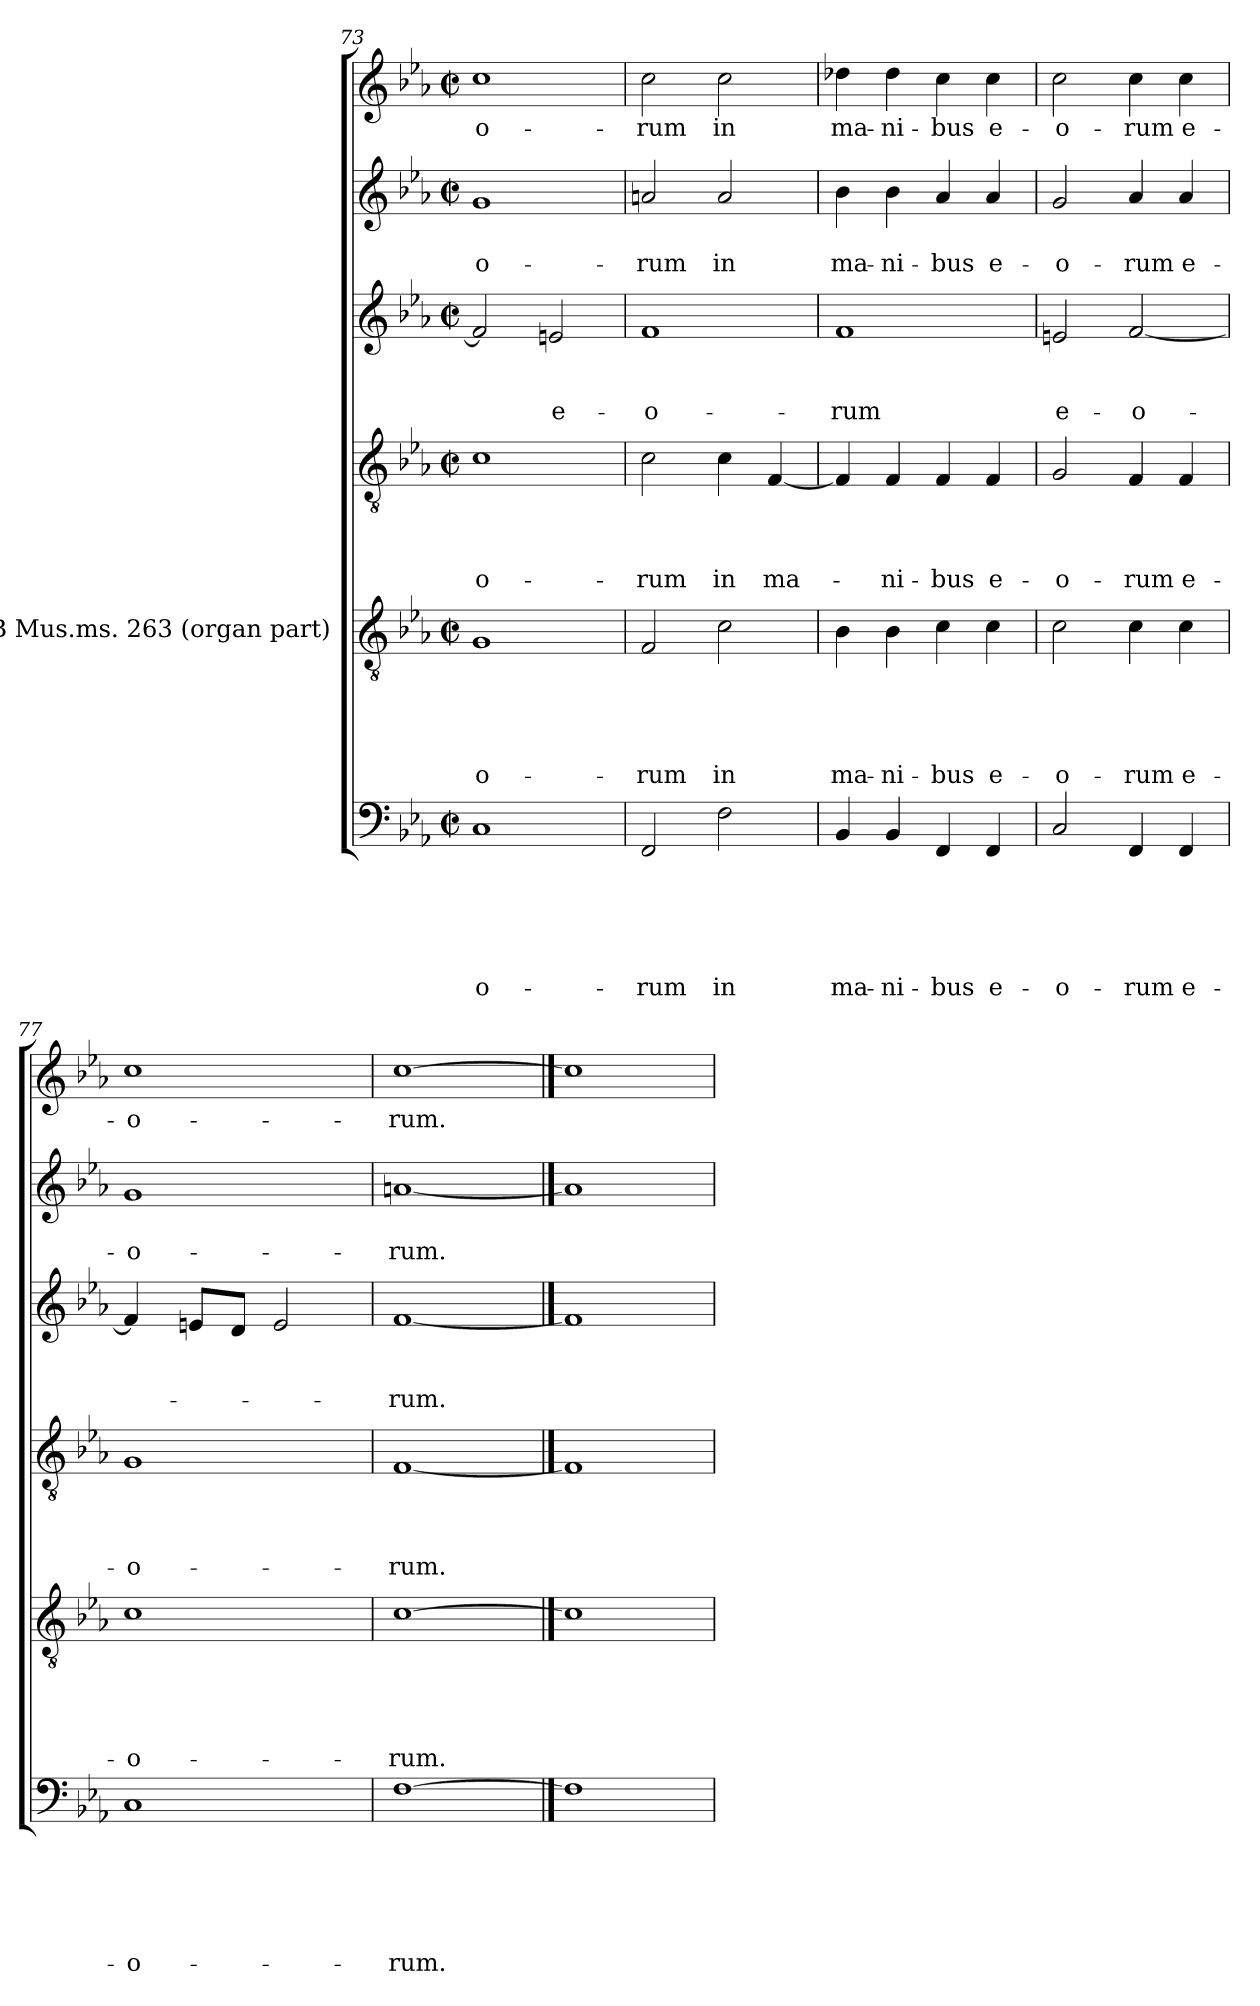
**kern	**text	**text	**text	**text	**text	**text	**kern	**text	**text	**text	**text	**text	**kern	**text	**text	**text	**text	**kern	**text	**text	**text	**kern	**text	**text	**kern	**text
*part6	*part6	*part6	*part6	*part6	*part6	*part6	*part5	*part5	*part5	*part5	*part5	*part5	*part4	*part4	*part4	*part4	*part4	*part3	*part3	*part3	*part3	*part2	*part2	*part2	*part1	*part1
*staff6	*staff6	*staff6	*staff6	*staff6	*staff6	*staff6	*staff5	*staff5	*staff5	*staff5	*staff5	*staff5	*staff4	*staff4	*staff4	*staff4	*staff4	*staff3	*staff3	*staff3	*staff3	*staff2	*staff2	*staff2	*staff1	*staff1
*	*	*	*	*	*	*	*I"BSB Mus.ms. 263 (organ part)	*	*	*	*	*	*	*	*	*	*	*	*	*	*	*	*	*	*	*
!!LO:PB:g=z
*clefF4	*	*	*	*	*	*	*clefGv2	*	*	*	*	*	*clefGv2	*	*	*	*	*clefG2	*	*	*	*clefG2	*	*	*clefG2	*
*k[b-e-a-]	*	*	*	*	*	*	*k[b-e-a-]	*	*	*	*	*	*k[b-e-a-]	*	*	*	*	*k[b-e-a-]	*	*	*	*k[b-e-a-]	*	*	*k[b-e-a-]	*
*E-:	*	*	*	*	*	*	*E-:	*	*	*	*	*	*E-:	*	*	*	*	*E-:	*	*	*	*E-:	*	*	*E-:	*
*M2/2	*	*	*	*	*	*	*M2/2	*	*	*	*	*	*M2/2	*	*	*	*	*M2/2	*	*	*	*M2/2	*	*	*M2/2	*
*met(c|)	*	*	*	*	*	*	*met(c|)	*	*	*	*	*	*met(c|)	*	*	*	*	*met(c|)	*	*	*	*met(c|)	*	*	*met(c|)	*
=73	=73	=73	=73	=73	=73	=73	=73	=73	=73	=73	=73	=73	=73	=73	=73	=73	=73	=73	=73	=73	=73	=73	=73	=73	=73	=73
!	!	!	!	!	!	!LO:LY:b:rj	!	!	!	!	!	!LO:LY:b:rj	!	!	!	!	!LO:LY:b:rj	!	!	!	!	!	!	!LO:LY:b:rj	!	!LO:LY:b:rj
1C	.	.	.	.	.	-o-	1G	.	.	.	.	-o-	1c	.	.	.	-o-	2f/]	.	.	.	1g	.	-o-	1cc	-o-
!	!	!	!	!	!	!	!	!	!	!	!	!	!	!	!	!	!	!	!	!	!LO:LY:b	!	!	!	!	!
.	.	.	.	.	.	.	.	.	.	.	.	.	.	.	.	.	.	2en/	.	.	e-	.	.	.	.	.
=74	=74	=74	=74	=74	=74	=74	=74	=74	=74	=74	=74	=74	=74	=74	=74	=74	=74	=74	=74	=74	=74	=74	=74	=74	=74	=74
!	!	!	!	!	!	!LO:LY:b	!	!	!	!	!	!LO:LY:b	!	!	!	!	!LO:LY:b	!	!	!	!LO:LY:b:rj	!	!	!LO:LY:b	!	!LO:LY:b
2FF/	.	.	.	.	.	-rum	2F/	.	.	.	.	-rum	2c\	.	.	.	-rum	1f	.	.	-o-	2an/	.	-rum	2cc\	-rum
!	!	!	!	!	!	!LO:LY:b	!	!	!	!	!	!LO:LY:b	!	!	!	!	!LO:LY:b	!	!	!	!	!	!	!LO:LY:b	!	!LO:LY:b
2F\	.	.	.	.	.	in	2c\	.	.	.	.	in	4c\	.	.	.	in	.	.	.	.	2a/	.	in	2cc\	in
!	!	!	!	!	!	!	!	!	!	!	!	!	!	!	!	!	!LO:LY:b	!	!	!	!	!	!	!	!	!
.	.	.	.	.	.	.	.	.	.	.	.	.	[<4F/	.	.	.	ma-	.	.	.	.	.	.	.	.	.
=75	=75	=75	=75	=75	=75	=75	=75	=75	=75	=75	=75	=75	=75	=75	=75	=75	=75	=75	=75	=75	=75	=75	=75	=75	=75	=75
!	!	!	!	!	!	!LO:LY:b	!	!	!	!	!	!LO:LY:b	!	!	!	!	!	!	!	!	!LO:LY:b	!	!	!LO:LY:b	!	!LO:LY:b
4BB-/	.	.	.	.	.	ma-	4B-\	.	.	.	.	ma-	4F/]	.	.	.	.	1f	.	.	-rum	4b-\	.	ma-	4dd-X\	ma-
!	!	!	!	!	!	!LO:LY:b	!	!	!	!	!	!LO:LY:b	!	!	!	!	!LO:LY:b	!	!	!	!	!	!	!LO:LY:b	!	!LO:LY:b
4BB-/	.	.	.	.	.	-ni-	4B-\	.	.	.	.	-ni-	4F/	.	.	.	-ni-	.	.	.	.	4b-\	.	-ni-	4dd-\	-ni-
!	!	!	!	!	!	!LO:LY:b	!	!	!	!	!	!LO:LY:b	!	!	!	!	!LO:LY:b	!	!	!	!	!	!	!LO:LY:b	!	!LO:LY:b
4FF/	.	.	.	.	.	-bus	4c\	.	.	.	.	-bus	4F/	.	.	.	-bus	.	.	.	.	4a-/	.	-bus	4cc\	-bus
!	!	!	!	!	!	!LO:LY:b	!	!	!	!	!	!LO:LY:b	!	!	!	!	!LO:LY:b	!	!	!	!	!	!	!LO:LY:b	!	!LO:LY:b
4FF/	.	.	.	.	.	e-	4c\	.	.	.	.	e-	4F/	.	.	.	e-	.	.	.	.	4a-/	.	e-	4cc\	e-
=76	=76	=76	=76	=76	=76	=76	=76	=76	=76	=76	=76	=76	=76	=76	=76	=76	=76	=76	=76	=76	=76	=76	=76	=76	=76	=76
!	!	!	!	!	!	!LO:LY:b	!	!	!	!	!	!LO:LY:b	!	!	!	!	!LO:LY:b	!	!	!	!LO:LY:b	!	!	!LO:LY:b	!	!LO:LY:b
2C/	.	.	.	.	.	-o-	2c\	.	.	.	.	-o-	2G/	.	.	.	-o-	2en/	.	.	e-	2g/	.	-o-	2cc\	-o-
!	!	!	!	!	!	!LO:LY:b	!	!	!	!	!	!LO:LY:b	!	!	!	!	!LO:LY:b	!	!	!	!LO:LY:b	!	!	!LO:LY:b	!	!LO:LY:b
4FF/	.	.	.	.	.	-rum	4c\	.	.	.	.	-rum	4F/	.	.	.	-rum	[<2f/	.	.	-o-	4a-/	.	-rum	4cc\	-rum
!	!	!	!	!	!	!LO:LY:b	!	!	!	!	!	!LO:LY:b	!	!	!	!	!LO:LY:b	!	!	!	!	!	!	!LO:LY:b	!	!LO:LY:b
4FF/	.	.	.	.	.	e-	4c\	.	.	.	.	e-	4F/	.	.	.	e-	.	.	.	.	4a-/	.	e-	4cc\	e-
=77	=77	=77	=77	=77	=77	=77	=77	=77	=77	=77	=77	=77	=77	=77	=77	=77	=77	=77	=77	=77	=77	=77	=77	=77	=77	=77
!	!	!	!	!	!	!LO:LY:b:rj	!	!	!	!	!	!LO:LY:b:rj	!	!	!	!	!LO:LY:b:rj	!	!	!	!	!	!	!LO:LY:b:rj	!	!LO:LY:b:rj
1C	.	.	.	.	.	-o-	1c	.	.	.	.	-o-	1G	.	.	.	-o-	4f/]	.	.	.	1g	.	-o-	1cc	-o-
.	.	.	.	.	.	.	.	.	.	.	.	.	.	.	.	.	.	8en/L	.	.	.	.	.	.	.	.
.	.	.	.	.	.	.	.	.	.	.	.	.	.	.	.	.	.	8d/J	.	.	.	.	.	.	.	.
.	.	.	.	.	.	.	.	.	.	.	.	.	.	.	.	.	.	2e/	.	.	.	.	.	.	.	.
=78	=78	=78	=78	=78	=78	=78	=78	=78	=78	=78	=78	=78	=78	=78	=78	=78	=78	=78	=78	=78	=78	=78	=78	=78	=78	=78
!	!	!	!	!	!	!LO:LY:b	!	!	!	!	!	!LO:LY:b	!	!	!	!	!LO:LY:b	!	!	!	!LO:LY:b	!	!	!LO:LY:b	!	!LO:LY:b
[1F	.	.	.	.	.	-rum.	[1c	.	.	.	.	-rum.	[1F	.	.	.	-rum.	[1f	.	.	-rum.	[1an	.	-rum.	[1cc	-rum.
==79	==79	==79	==79	==79	==79	==79	==79	==79	==79	==79	==79	==79	==79	==79	==79	==79	==79	==79	==79	==79	==79	==79	==79	==79	==79	==79
1F]	.	.	.	.	.	.	1c]	.	.	.	.	.	1F]	.	.	.	.	1f]	.	.	.	1a]	.	.	1cc]	.
=	=	=	=	=	=	=	=	=	=	=	=	=	=	=	=	=	=	=	=	=	=	=	=	=	=	=
*-	*-	*-	*-	*-	*-	*-	*-	*-	*-	*-	*-	*-	*-	*-	*-	*-	*-	*-	*-	*-	*-	*-	*-	*-	*-	*-
